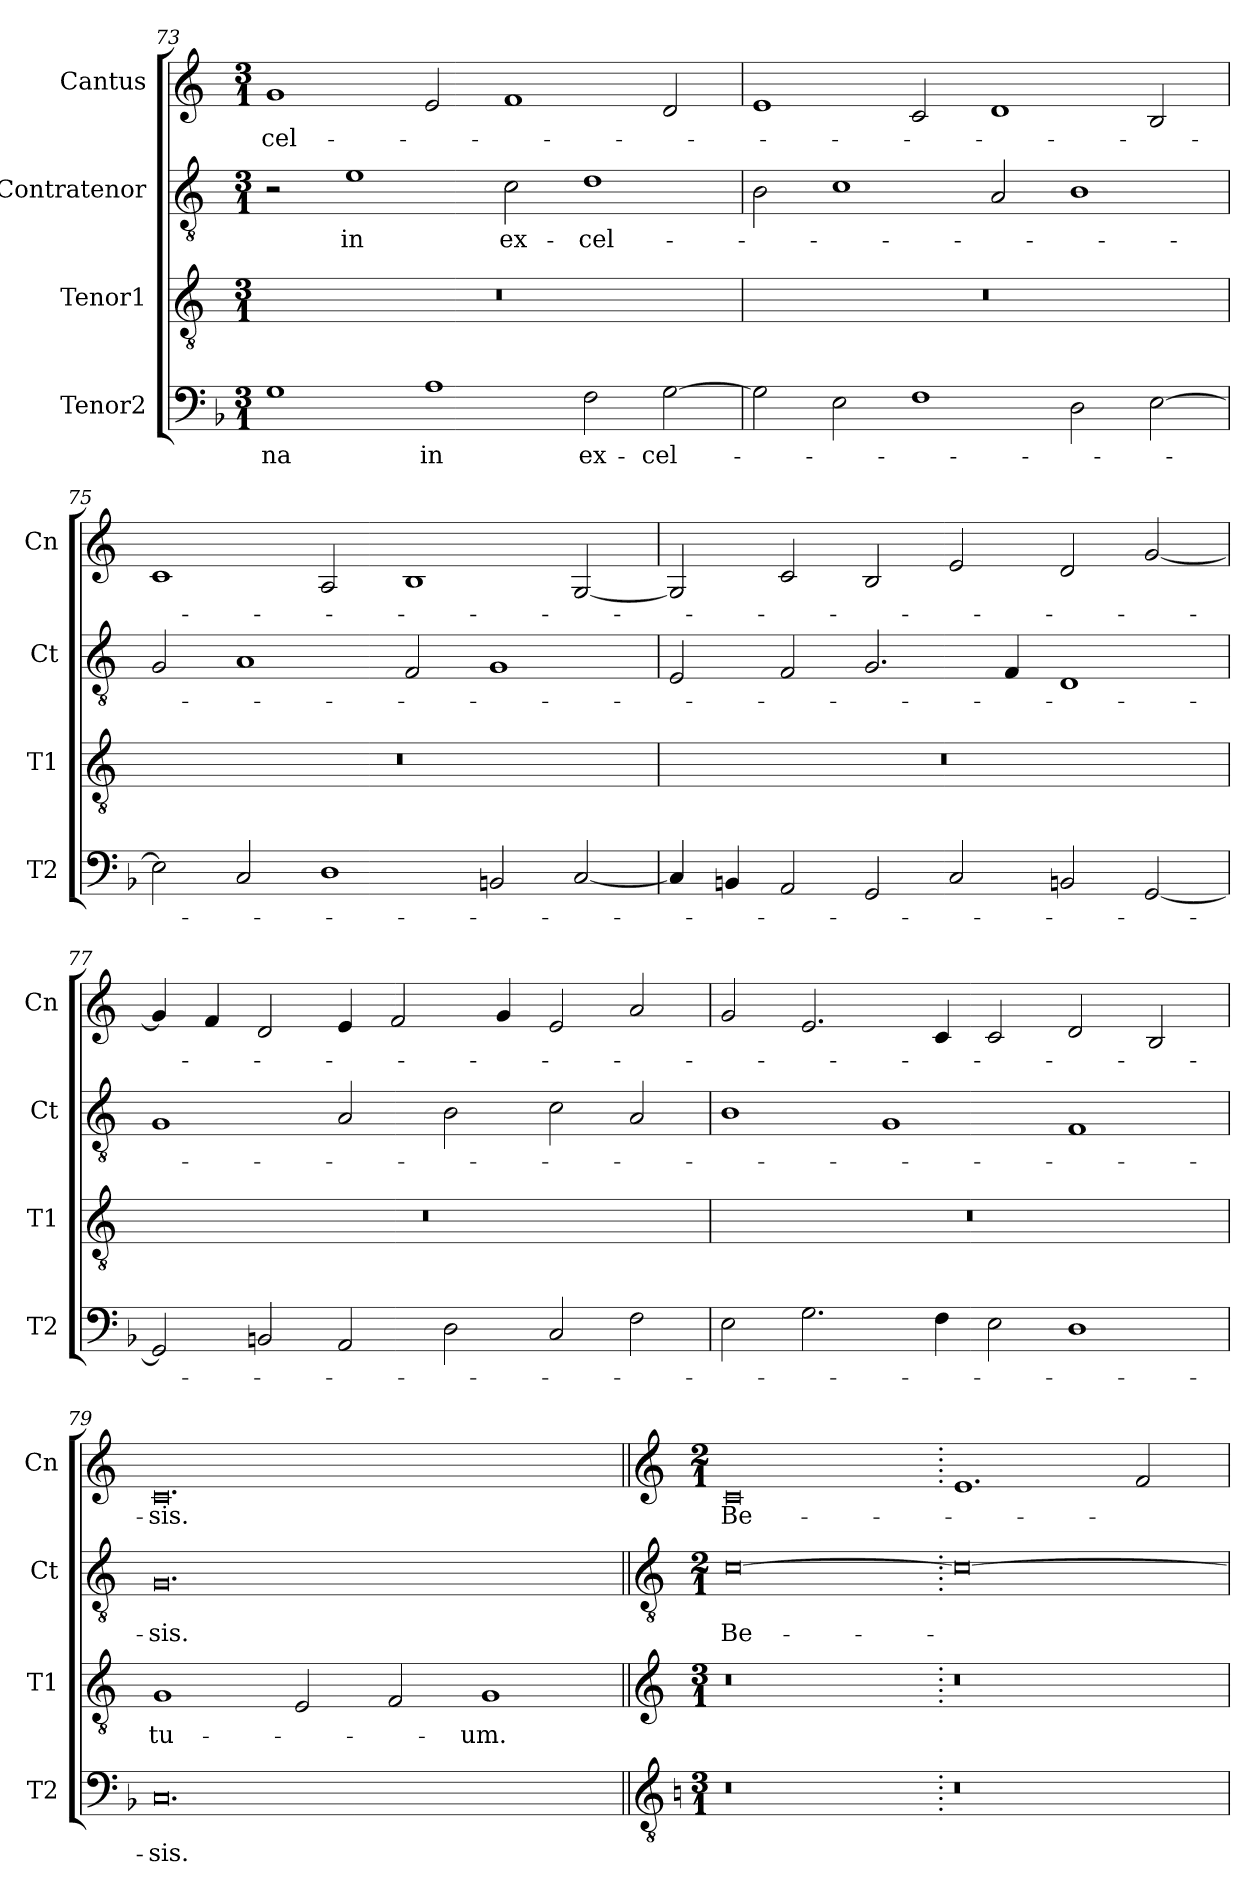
**kern	**text	**kern	**text	**kern	**text	**kern	**text
*part4	*part4	*part3	*part3	*part2	*part2	*part1	*part1
*staff4	*staff4	*staff3	*staff3	*staff2	*staff2	*staff1	*staff1
*I"Tenor2	*	*I"Tenor1	*	*I"Contratenor	*	*I"Cantus	*
*I'T2	*	*I'T1	*	*I'Ct	*	*I'Cn	*
*clefF4	*	*clefGv2	*	*clefGv2	*	*clefG2	*
*k[b-]	*	*k[]	*	*k[]	*	*k[]	*
*M3/1	*	*M3/1	*	*M3/1	*	*M3/1	*
=73	=73	=73	=73	=73	=73	=73	=73
1G	-na	0.r	.	2r	.	1g	-cel-
.	.	.	.	1e	in	.	.
1A	in	.	.	.	.	2e/	.
.	.	.	.	2c\	ex-	1f	.
2F\	ex-	.	.	1d	-cel-	.	.
[2G\	-cel-	.	.	.	.	2d/	.
=74	=74	=74	=74	=74	=74	=74	=74
2G\]	.	0.r	.	2B\	.	1e	.
2E\	.	.	.	1c	.	.	.
1F	.	.	.	.	.	2c/	.
.	.	.	.	2A/	.	1d	.
2D\	.	.	.	1B	.	.	.
[2E\	.	.	.	.	.	2B/	.
=75	=75	=75	=75	=75	=75	=75	=75
2E\]	.	0.r	.	2G/	.	1c	.
2C/	.	.	.	1A	.	.	.
1D	.	.	.	.	.	2A/	.
.	.	.	.	2F/	.	1B	.
2BBn/	.	.	.	1G	.	.	.
[2C/	.	.	.	.	.	[2G/	.
=76	=76	=76	=76	=76	=76	=76	=76
4C/]	.	0.r	.	2E/	.	2G/]	.
4BBn/	.	.	.	.	.	.	.
2AA/	.	.	.	2F/	.	2c/	.
2GG/	.	.	.	2.G/	.	2B/	.
2C/	.	.	.	.	.	2e/	.
.	.	.	.	4F/	.	.	.
2BBn/	.	.	.	1D	.	2d/	.
[2GG/	.	.	.	.	.	[2g/	.
=77	=77	=77	=77	=77	=77	=77	=77
2GG/]	.	0.r	.	1G	.	4g/]	.
.	.	.	.	.	.	4f/	.
2BBn/	.	.	.	.	.	2d/	.
2AA/	.	.	.	2A/	.	4e/	.
.	.	.	.	.	.	2f/	.
2D\	.	.	.	2B\	.	.	.
.	.	.	.	.	.	4g/	.
2C/	.	.	.	2c\	.	2e/	.
2F\	.	.	.	2A/	.	2a/	.
=78	=78	=78	=78	=78	=78	=78	=78
2E\	.	0.r	.	1B	.	2g/	.
2.G\	.	.	.	.	.	2.e/	.
.	.	.	.	1G	.	.	.
4F\	.	.	.	.	.	4c/	.
2E\	.	.	.	.	.	2c/	.
1D	.	.	.	1F	.	2d/	.
.	.	.	.	.	.	2B/	.
=79	=79	=79	=79	=79	=79	=79	=79
0.C	-sis.	1G	tu-	0.G	-sis.	0.c	-sis.
.	.	2E/	.	.	.	.	.
.	.	2F/	.	.	.	.	.
.	.	1G	-um.	.	.	.	.
!!LO:LB:g=z
=80||	=80||	=80||	=80||	=80||	=80||	=80||	=80||
*clefGv2	*	*clefG2	*	*clefGv2	*	*clefG2	*
*k[]	*	*k[]	*	*k[]	*	*k[]	*
*M3/1	*	*M3/1	*	*M2/1	*	*M2/1	*
0r	.	0r	.	[0c	Be-	0c	Be-
=81.	=81.	=81.	=81.	=81.	=81.	=81.	=81.
0r	.	0r	.	0c_	.	1.e	.
.	.	.	.	.	.	2f/	.
=	=	=	=	=	=	=	=
*-	*-	*-	*-	*-	*-	*-	*-
